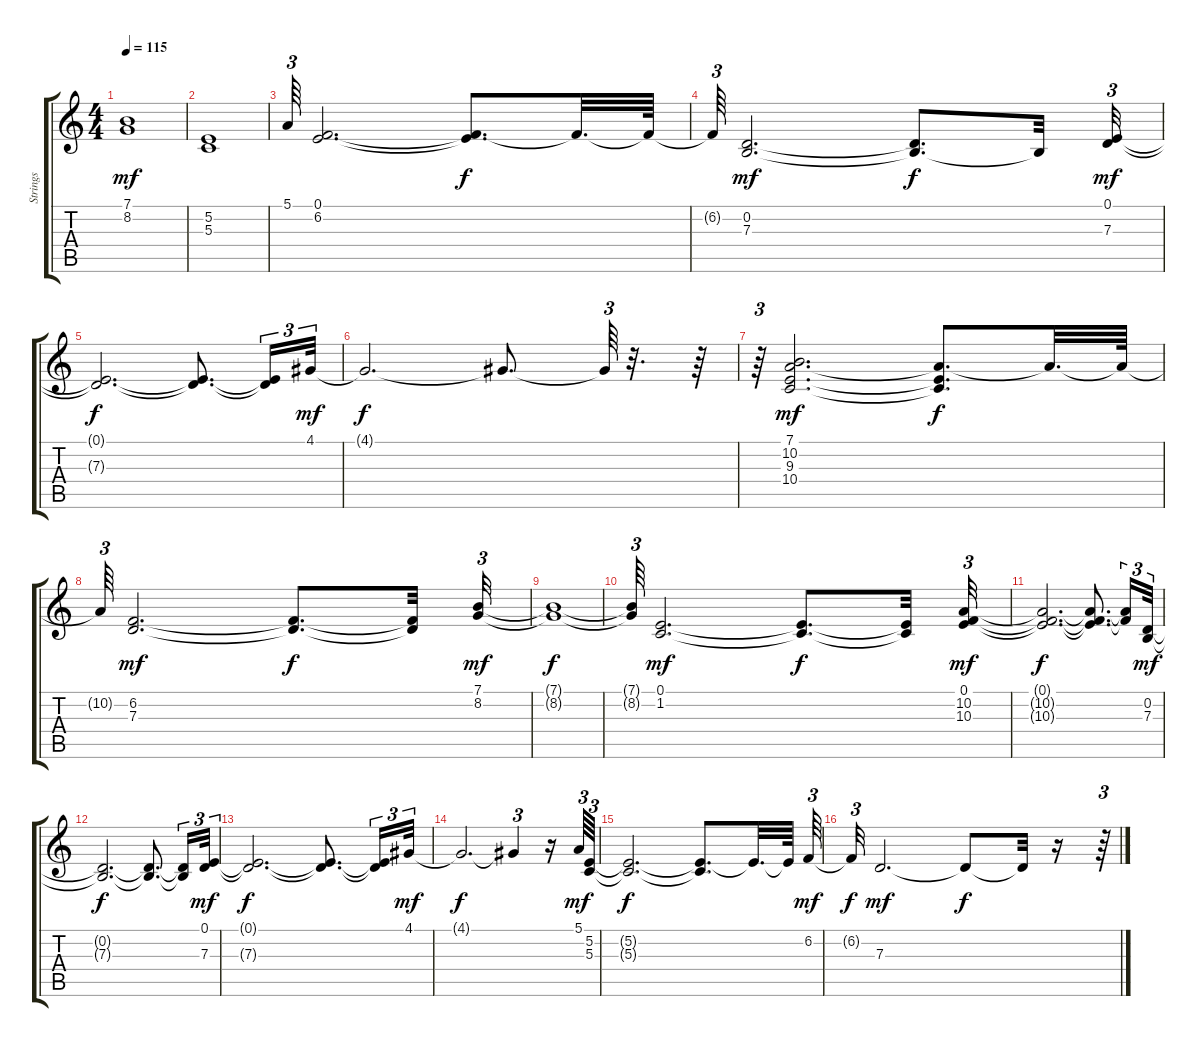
\track ("Strings " "Strings ") {instrument stringensemble1}
\staff {score tabs}
\tuning (E4 B3 G3 D3 A2 E2) {hide}
\ts (4 4)
\tempo 115
\clef g2
\ks c
(7.1 8.2).1{dy mf} |
(5.2 5.3).1 |
5.1.64{tu (3 2)} (0.1 6.2).2{d} (0.1{t} 6.2{t}).8{d dy f} 6.2{t}.32{d} 6.2{t}.64 |
6.2{t}.64{tu (3 2)} (0.2 7.3).2{d dy mf} (0.2{t} 7.3{t}).8{d dy f} 0.2{t}.32 (0.1 7.3).32{tu (3 2) dy mf} |
(0.1{t} 7.3{t}).2{d dy f} (0.1{t} 7.3{t}).8{d} (0.1{t} 7.3{t}).16{tu (3 2)} 4.1.32{tu (3 2) dy mf} |
4.1{t}.2{d dy f} 4.1{t}.8{d} 4.1{t}.64{tu (3 2)} r.32{d} r.64 |
r.64{tu (3 2)} (7.1 10.2 9.3 10.4).2{d dy mf} (10.2{t} 9.3{t} 10.4{t}).8{d dy f} 10.2{t}.32{d} 10.2{t}.64 |
10.2{t}.64{tu (3 2)} (6.2 7.3).2{d dy mf} (6.2{t} 7.3{t}).8{d dy f} (6.2{t} 7.3{t}).32 (7.1 8.2).32{tu (3 2) dy mf} |
(7.1{t} 8.2{t}).1{dy f} |
(7.1{t} 8.2{t}).64{tu (3 2)} (0.1 1.2).2{d dy mf} (0.1{t} 1.2{t}).8{d dy f} (0.1{t} 1.2{t}).32 (0.1 10.2 10.3).32{tu (3 2) dy mf} |
(0.1{t} 10.2{t} 10.3{t}).2{d dy f} (0.1{t} 10.2{t} 10.3{t}).8{d} (10.2{t} 10.3{t}).16{tu (3 2)} (0.2 7.3).32{tu (3 2) dy mf} |
(0.2{t} 7.3{t}).2{d dy f} (0.2{t} 7.3{t}).8{d} (0.2{t} 7.3{t}).16{tu (3 2)} (0.1 7.3).32{tu (3 2) dy mf} |
(0.1{t} 7.3{t}).2{d dy f} (0.1{t} 7.3{t}).8{d} (0.1{t} 7.3{t}).16{tu (3 2)} 4.1.32{tu (3 2) dy mf} |
4.1{t}.2{d dy f} 4.1{t}.4{tu (3 2)} r.16 5.1.64{tu (3 2) dy mf} (5.2 5.3).64{tu (3 2)} |
(5.2{t} 5.3{t}).2{d dy f} (5.2{t} 5.3{t}).8{d} 5.2{t}.32{d} 5.2{t}.64 6.2.64{tu (3 2) dy mf} |
6.2{t}.32{tu (3 2) dy f} 7.3.2{d dy mf} 7.3{t}.8{dy f} 7.3{t}.32 r.16 r.64{tu (3 2)}
